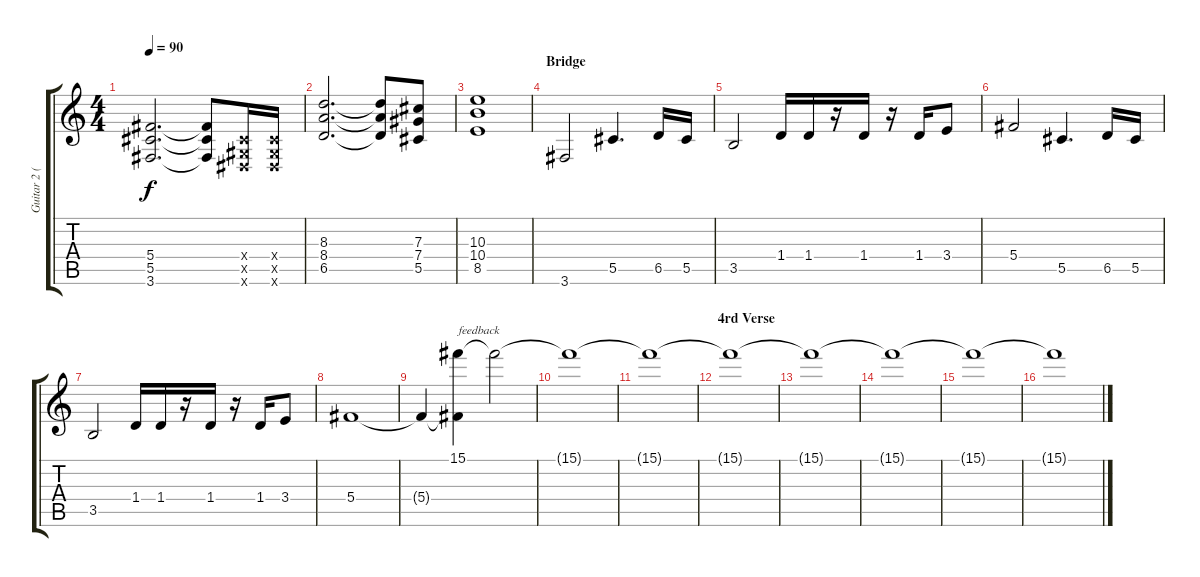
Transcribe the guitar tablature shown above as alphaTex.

\track ("Guitar 2 (Izzy)" "Guitar 2 (") {instrument overdrivenguitar}
\staff {score tabs}
\tuning (Eb4 Bb3 Gb3 Db3 Ab2 Eb2) {hide}
\ts (4 4)
\tempo 90
\clef g2
\ks c
(5.4 5.5 3.6).2{d dy f} (5.4{t} 5.5{t} 3.6{t}).8 (0.4{x} 0.5{x} 0.6{x}).16 (0.4{x} 0.5{x} 0.6{x}).16 |
(8.3 8.4 6.5).2{d} (8.3{t} 8.4{t} 6.5{t}).8 (7.3 7.4 5.5).8 |
(10.3 10.4 8.5).1 |
\section ("" "Bridge")
3.6.2 5.5.4{d} 6.5.16 5.5.16 |
3.5.2 1.4.16 1.4.16 r.16 1.4.16 r.16 1.4.16 3.4.8 |
5.4.2 5.5.4{d} 6.5.16 5.5.16 |
3.5.2 1.4.16 1.4.16 r.16 1.4.16 r.16 1.4.16 3.4.8 |
5.4.1 |
5.4{t}.4 (15.1 5.4{t}).4{txt "feedback"} 15.1{t}.2 |
15.1{t}.1 |
15.1{t}.1 |
\section ("" "4rd Verse")
15.1{t}.1 |
15.1{t}.1 |
15.1{t}.1 |
15.1{t}.1 |
15.1{t}.1
